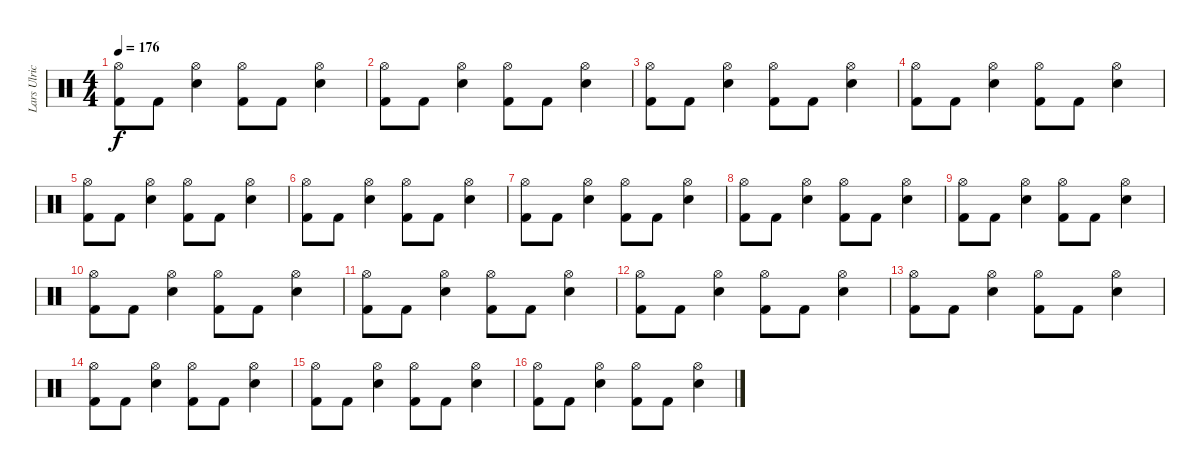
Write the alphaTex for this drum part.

\track ("Lars Ulrich" "Lars Ulric") {instrument percussion}
\staff {score}
\articulation defaults
\ts (4 4)
\tempo 176
\clef neutral
\ks c
("Hi-Hat (open)" "Kick (hit) 2").8{dy f} "Kick (hit) 2".8 ("Hi-Hat (open)" "Snare (hit) 2").4 ("Hi-Hat (open)" "Kick (hit) 2").8 "Kick (hit) 2".8 ("Hi-Hat (open)" "Snare (hit) 2").4 |
("Hi-Hat (open)" "Kick (hit) 2").8 "Kick (hit) 2".8 ("Hi-Hat (open)" "Snare (hit) 2").4 ("Hi-Hat (open)" "Kick (hit) 2").8 "Kick (hit) 2".8 ("Hi-Hat (open)" "Snare (hit) 2").4 |
("Hi-Hat (open)" "Kick (hit) 2").8 "Kick (hit) 2".8 ("Hi-Hat (open)" "Snare (hit) 2").4 ("Hi-Hat (open)" "Kick (hit) 2").8 "Kick (hit) 2".8 ("Hi-Hat (open)" "Snare (hit) 2").4 |
("Hi-Hat (open)" "Kick (hit) 2").8 "Kick (hit) 2".8 ("Hi-Hat (open)" "Snare (hit) 2").4 ("Hi-Hat (open)" "Kick (hit) 2").8 "Kick (hit) 2".8 ("Hi-Hat (open)" "Snare (hit) 2").4 |
("Hi-Hat (open)" "Kick (hit) 2").8 "Kick (hit) 2".8 ("Hi-Hat (open)" "Snare (hit) 2").4 ("Hi-Hat (open)" "Kick (hit) 2").8 "Kick (hit) 2".8 ("Hi-Hat (open)" "Snare (hit) 2").4 |
("Hi-Hat (open)" "Kick (hit) 2").8 "Kick (hit) 2".8 ("Hi-Hat (open)" "Snare (hit) 2").4 ("Hi-Hat (open)" "Kick (hit) 2").8 "Kick (hit) 2".8 ("Hi-Hat (open)" "Snare (hit) 2").4 |
("Hi-Hat (open)" "Kick (hit) 2").8 "Kick (hit) 2".8 ("Hi-Hat (open)" "Snare (hit) 2").4 ("Hi-Hat (open)" "Kick (hit) 2").8 "Kick (hit) 2".8 ("Hi-Hat (open)" "Snare (hit) 2").4 |
("Hi-Hat (open)" "Kick (hit) 2").8 "Kick (hit) 2".8 ("Hi-Hat (open)" "Snare (hit) 2").4 ("Hi-Hat (open)" "Kick (hit) 2").8 "Kick (hit) 2".8 ("Hi-Hat (open)" "Snare (hit) 2").4 |
("Hi-Hat (open)" "Kick (hit) 2").8 "Kick (hit) 2".8 ("Hi-Hat (open)" "Snare (hit) 2").4 ("Hi-Hat (open)" "Kick (hit) 2").8 "Kick (hit) 2".8 ("Hi-Hat (open)" "Snare (hit) 2").4 |
("Hi-Hat (open)" "Kick (hit) 2").8 "Kick (hit) 2".8 ("Hi-Hat (open)" "Snare (hit) 2").4 ("Hi-Hat (open)" "Kick (hit) 2").8 "Kick (hit) 2".8 ("Hi-Hat (open)" "Snare (hit) 2").4 |
("Hi-Hat (open)" "Kick (hit) 2").8 "Kick (hit) 2".8 ("Hi-Hat (open)" "Snare (hit) 2").4 ("Hi-Hat (open)" "Kick (hit) 2").8 "Kick (hit) 2".8 ("Hi-Hat (open)" "Snare (hit) 2").4 |
("Hi-Hat (open)" "Kick (hit) 2").8 "Kick (hit) 2".8 ("Hi-Hat (open)" "Snare (hit) 2").4 ("Hi-Hat (open)" "Kick (hit) 2").8 "Kick (hit) 2".8 ("Hi-Hat (open)" "Snare (hit) 2").4 |
("Hi-Hat (open)" "Kick (hit) 2").8 "Kick (hit) 2".8 ("Hi-Hat (open)" "Snare (hit) 2").4 ("Hi-Hat (open)" "Kick (hit) 2").8 "Kick (hit) 2".8 ("Hi-Hat (open)" "Snare (hit) 2").4 |
("Hi-Hat (open)" "Kick (hit) 2").8 "Kick (hit) 2".8 ("Hi-Hat (open)" "Snare (hit) 2").4 ("Hi-Hat (open)" "Kick (hit) 2").8 "Kick (hit) 2".8 ("Hi-Hat (open)" "Snare (hit) 2").4 |
("Hi-Hat (open)" "Kick (hit) 2").8 "Kick (hit) 2".8 ("Hi-Hat (open)" "Snare (hit) 2").4 ("Hi-Hat (open)" "Kick (hit) 2").8 "Kick (hit) 2".8 ("Hi-Hat (open)" "Snare (hit) 2").4 |
("Hi-Hat (open)" "Kick (hit) 2").8 "Kick (hit) 2".8 ("Hi-Hat (open)" "Snare (hit) 2").4 ("Hi-Hat (open)" "Kick (hit) 2").8 "Kick (hit) 2".8 ("Hi-Hat (open)" "Snare (hit) 2").4
